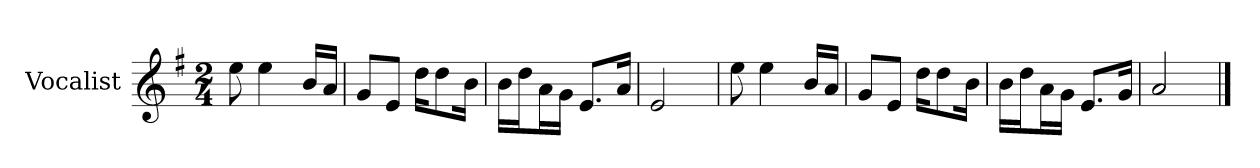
**kern
*part1
*staff1
*I"Vocalist
*k[f#]
*G:
*M2/4
=
8ee
4ee
16bLL
16aJJ
=1
8gL
8eJ
16ddKL
8dd
16bJk
=2
16bLL
16ddJ
16aL
16gJJ
8.eL
16aJk
=3
2e
=4
8ee
4ee
16bLL
16aJJ
=5
8gL
8eJ
16ddKL
8dd
16bJk
=6
16bLL
16ddJ
16aL
16gJJ
8.eL
16gJk
=7
2a
==
*-
